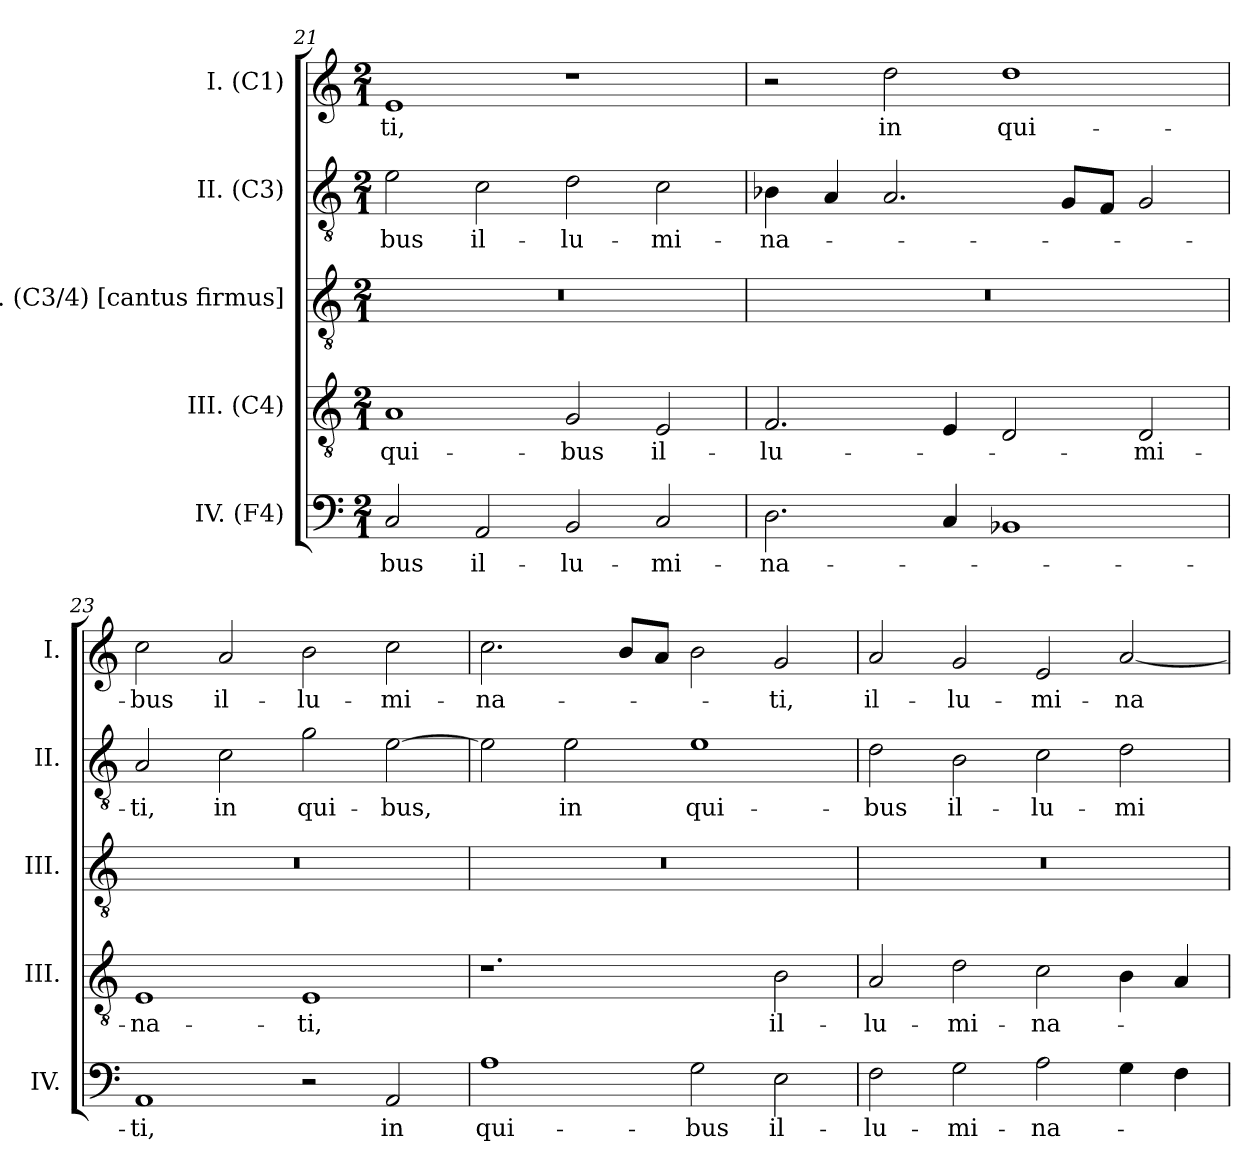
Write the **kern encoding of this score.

**kern	**text	**kern	**text	**kern	**kern	**text	**kern	**text
*part5	*part5	*part4	*part4	*part3	*part2	*part2	*part1	*part1
*staff5	*staff5	*staff4	*staff4	*staff3	*staff2	*staff2	*staff1	*staff1
*I"IV. (F4)	*	*I"III. (C4)	*	*I"III. (C3/4) [cantus firmus]	*I"II. (C3)	*	*I"I. (C1)	*
*I'IV.	*	*I'III.	*	*I'III.	*I'II.	*	*I'I.	*
!!LO:LB:g=z
*clefF4	*	*clefGv2	*	*clefGv2	*clefGv2	*	*clefG2	*
*	*	*ITrd7c12	*	*ITrd7c12	*	*	*	*
*k[]	*	*k[]	*	*k[]	*k[]	*	*k[]	*
*C:	*	*C:	*	*C:	*C:	*	*C:	*
*M2/1	*	*M2/1	*	*M2/1	*M2/1	*	*M2/1	*
=21	=21	=21	=21	=21	=21	=21	=21	=21
!	!LO:LY:b:color=#000000	!	!	!	!	!	!	!
!	!	!	!LO:LY:b:color=#000000	!LO:N:vis=1	!	!	!	!
!	!	!	!	!	!	!LO:LY:b:color=#000000	!	!
!	!	!	!	!	!	!	!	!LO:LY:b:color=#000000
2Ci/	-bus	1AAi	qui-	0r	2ei\	-bus	1ei	-ti,
!	!LO:LY:b:color=#000000	!	!	!	!	!	!	!
!	!	!	!	!	!	!LO:LY:b:color=#000000	!	!
2AAi/	il-	.	.	.	2ci\	il-	.	.
!	!LO:LY:b:color=#000000	!	!	!	!	!	!	!
!	!	!	!LO:LY:b:color=#000000	!	!	!	!	!
!	!	!	!	!	!	!LO:LY:b:color=#000000	!	!
2BBi/	-lu-	2GGi/	-bus	.	2di\	-lu-	1r	.
!	!LO:LY:b:color=#000000	!	!	!	!	!	!	!
!	!	!	!LO:LY:b:color=#000000	!	!	!	!	!
!	!	!	!	!	!	!LO:LY:b:color=#000000	!	!
2Ci/	-mi-	2EEi/	il-	.	2ci\	-mi-	.	.
=22	=22	=22	=22	=22	=22	=22	=22	=22
!	!LO:LY:b:color=#000000	!	!	!	!	!	!	!
!	!	!	!LO:LY:b:color=#000000	!LO:N:vis=1	!	!	!	!
!	!	!	!	!	!	!LO:LY:b:color=#000000	!	!
2.Di\	-na-	2.FFi/	-lu-	0r	4B-Xi\	-na-	2r	.
.	.	.	.	.	4Ai/	.	.	.
!	!	!	!	!	!	!	!	!LO:LY:b:color=#000000
.	.	.	.	.	2.Ai/	.	2ddi\	in
4Ci/	.	4EEi/	.	.	.	.	.	.
!	!	!	!	!	!	!	!	!LO:LY:b:color=#000000
1BB-Xi	.	2DDi/	.	.	.	.	1ddi	qui-
.	.	.	.	.	8Gi/L	.	.	.
.	.	.	.	.	8Fi/J	.	.	.
!	!	!	!LO:LY:b:color=#000000	!	!	!	!	!
.	.	2DDi/	-mi-	.	2Gi/	.	.	.
=23	=23	=23	=23	=23	=23	=23	=23	=23
!	!LO:LY:b:color=#000000	!	!	!	!	!	!	!
!	!	!	!LO:LY:b:color=#000000	!LO:N:vis=1	!	!	!	!
!	!	!	!	!	!	!LO:LY:b:color=#000000	!	!
!	!	!	!	!	!	!	!	!LO:LY:b:color=#000000
1AAi	-ti,	1EEi	-na-	0r	2Ai/	-ti,	2cci\	-bus
!	!	!	!	!	!	!LO:LY:b:color=#000000	!	!
!	!	!	!	!	!	!	!	!LO:LY:b:color=#000000
.	.	.	.	.	2ci\	in	2ai/	il-
!	!	!	!LO:LY:b:color=#000000	!	!	!	!	!
!	!	!	!	!	!	!LO:LY:b:color=#000000	!	!
!	!	!	!	!	!	!	!	!LO:LY:b:color=#000000
2r	.	1EEi	-ti,	.	2gi\	qui-	2bi\	-lu-
!	!LO:LY:b:color=#000000	!	!	!	!	!	!	!
!	!	!	!	!	!	!LO:LY:b:color=#000000	!	!
!	!	!	!	!	!	!	!	!LO:LY:b:color=#000000
2AAi/	in	.	.	.	[2ei\	-bus,	2cci\	-mi-
=24	=24	=24	=24	=24	=24	=24	=24	=24
!	!LO:LY:b:color=#000000	!	!	!LO:N:vis=1	!	!	!	!
!	!	!	!	!	!	!	!	!LO:LY:b:color=#000000
1Ai	qui-	1.r	.	0r	2ei\]	.	2.cci\	-na-
!	!	!	!	!	!	!LO:LY:b:color=#000000	!	!
.	.	.	.	.	2ei\	in	.	.
.	.	.	.	.	.	.	8bi/L	.
.	.	.	.	.	.	.	8ai/J	.
!	!LO:LY:b:color=#000000	!	!	!	!	!	!	!
!	!	!	!	!	!	!LO:LY:b:color=#000000	!	!
2Gi\	-bus	.	.	.	1ei	qui-	2bi\	.
!	!LO:LY:b:color=#000000	!	!	!	!	!	!	!
!	!	!	!LO:LY:b:color=#000000	!	!	!	!	!
!	!	!	!	!	!	!	!	!LO:LY:b:color=#000000
2Ei\	il-	2BBi\	il-	.	.	.	2gi/	-ti,
!!LO:LB:g=z
=25	=25	=25	=25	=25	=25	=25	=25	=25
!	!LO:LY:b:color=#000000	!	!	!	!	!	!	!
!	!	!	!LO:LY:b:color=#000000	!LO:N:vis=1	!	!	!	!
!	!	!	!	!	!	!LO:LY:b:color=#000000	!	!
!	!	!	!	!	!	!	!	!LO:LY:b:color=#000000
2Fi\	-lu-	2AAi/	-lu-	0r	2di\	-bus	2ai/	il-
!	!LO:LY:b:color=#000000	!	!	!	!	!	!	!
!	!	!	!LO:LY:b:color=#000000	!	!	!	!	!
!	!	!	!	!	!	!LO:LY:b:color=#000000	!	!
!	!	!	!	!	!	!	!	!LO:LY:b:color=#000000
2Gi\	-mi-	2Di\	-mi-	.	2Bi\	il-	2gi/	-lu-
!	!LO:LY:b:color=#000000	!	!	!	!	!	!	!
!	!	!	!LO:LY:b:color=#000000	!	!	!	!	!
!	!	!	!	!	!	!LO:LY:b:color=#000000	!	!
!	!	!	!	!	!	!	!	!LO:LY:b:color=#000000
2Ai\	-na-	2Ci\	-na-	.	2ci\	-lu-	2ei/	-mi-
!	!	!	!	!	!	!LO:LY:b:color=#000000	!	!
!	!	!	!	!	!	!	!	!LO:LY:b:color=#000000
4Gi\	.	4BBi\	.	.	2di\	-mi-	[2ai/	-na-
4Fi\	.	4AAi/	.	.	.	.	.	.
=	=	=	=	=	=	=	=	=
*-	*-	*-	*-	*-	*-	*-	*-	*-
